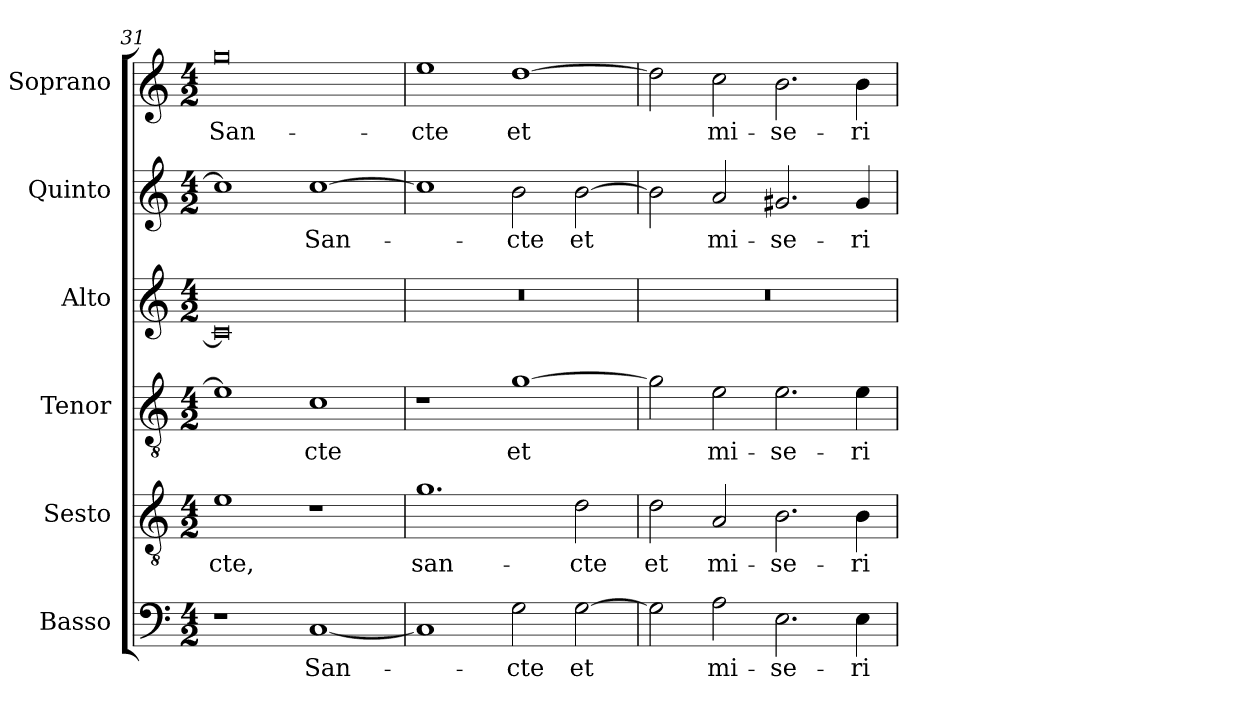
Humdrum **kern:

**kern	**text	**kern	**text	**kern	**text	**kern	**kern	**text	**kern	**text
*part6	*part6	*part5	*part5	*part4	*part4	*part3	*part2	*part2	*part1	*part1
*staff6	*staff6	*staff5	*staff5	*staff4	*staff4	*staff3	*staff2	*staff2	*staff1	*staff1
*I"Basso	*	*I"Sesto	*	*I"Tenor	*	*I"Alto	*I"Quinto	*	*I"Soprano	*
*I'B.	*	*I'S.	*	*I'T.	*	*I'A.	*I'Q.	*	*I'S.	*
*clefF4	*	*clefGv2	*	*clefGv2	*	*clefG2	*clefG2	*	*clefG2	*
*	*	*ITrd7c12	*	*ITrd7c12	*	*	*	*	*	*
*k[]	*	*k[]	*	*k[]	*	*k[]	*k[]	*	*k[]	*
*C:	*	*C:	*	*C:	*	*C:	*C:	*	*C:	*
*M4/2	*	*M4/2	*	*M4/2	*	*M4/2	*M4/2	*	*M4/2	*
=31	=31	=31	=31	=31	=31	=31	=31	=31	=31	=31
!	!	!	!LO:LY:b:color=#000000	!	!	!	!	!	!	!
!	!	!	!	!	!	!	!	!	!	!LO:LY:b:color=#000000
1r	.	1Ei	-cte,	1Ei]	.	0ci]	1cci]	.	0ggi	San-
!	!LO:LY:b:color=#000000	!	!	!	!	!	!	!	!	!
!	!	!	!	!	!LO:LY:b:color=#000000	!	!	!	!	!
!	!	!	!	!	!	!	!	!LO:LY:b:color=#000000	!	!
[1Ci	San-	1r	.	1Ci	-cte	.	[1cci	San-	.	.
=32	=32	=32	=32	=32	=32	=32	=32	=32	=32	=32
!	!	!	!LO:LY:b:color=#000000	!	!	!LO:N:vis=1	!	!	!	!
!	!	!	!	!	!	!	!	!	!	!LO:LY:b:color=#000000
1Ci]	.	1.Gi	san-	1r	.	0r	1cci]	.	1eei	-cte
!	!LO:LY:b:color=#000000	!	!	!	!	!	!	!	!	!
!	!	!	!	!	!LO:LY:b:color=#000000	!	!	!	!	!
!	!	!	!	!	!	!	!	!LO:LY:b:color=#000000	!	!
!	!	!	!	!	!	!	!	!	!	!LO:LY:b:color=#000000
2Gi\	-cte	.	.	[1Gi	et	.	2bi\	-cte	[1ddi	et
!	!LO:LY:b:color=#000000	!	!	!	!	!	!	!	!	!
!	!	!	!LO:LY:b:color=#000000	!	!	!	!	!	!	!
!	!	!	!	!	!	!	!	!LO:LY:b:color=#000000	!	!
[2Gi\	et	2Di\	-cte	.	.	.	[2bi\	et	.	.
=33	=33	=33	=33	=33	=33	=33	=33	=33	=33	=33
!	!	!	!LO:LY:b:color=#000000	!	!	!LO:N:vis=1	!	!	!	!
2Gi\]	.	2Di\	et	2Gi\]	.	0r	2bi\]	.	2ddi\]	.
!	!LO:LY:b:color=#000000	!	!	!	!	!	!	!	!	!
!	!	!	!LO:LY:b:color=#000000	!	!	!	!	!	!	!
!	!	!	!	!	!LO:LY:b:color=#000000	!	!	!	!	!
!	!	!	!	!	!	!	!	!LO:LY:b:color=#000000	!	!
!	!	!	!	!	!	!	!	!	!	!LO:LY:b:color=#000000
2Ai\	mi-	2AAi/	mi-	2Ei\	mi-	.	2ai/	mi-	2cci\	mi-
!	!LO:LY:b:color=#000000	!	!	!	!	!	!	!	!	!
!	!	!	!LO:LY:b:color=#000000	!	!	!	!	!	!	!
!	!	!	!	!	!LO:LY:b:color=#000000	!	!	!	!	!
!	!	!	!	!	!	!	!	!LO:LY:b:color=#000000	!	!
!	!	!	!	!	!	!	!	!	!	!LO:LY:b:color=#000000
2.Ei\	-se-	2.BBi\	-se-	2.Ei\	-se-	.	2.g#Xi/	-se-	2.bi\	-se-
!	!LO:LY:b:color=#000000	!	!	!	!	!	!	!	!	!
!	!	!	!LO:LY:b:color=#000000	!	!	!	!	!	!	!
!	!	!	!	!	!LO:LY:b:color=#000000	!	!	!	!	!
!	!	!	!	!	!	!	!	!LO:LY:b:color=#000000	!	!
!	!	!	!	!	!	!	!	!	!	!LO:LY:b:color=#000000
4Ei\	-ri-	4BBi\	-ri-	4Ei\	-ri-	.	4g#i/	-ri-	4bi\	-ri-
=	=	=	=	=	=	=	=	=	=	=
*-	*-	*-	*-	*-	*-	*-	*-	*-	*-	*-
